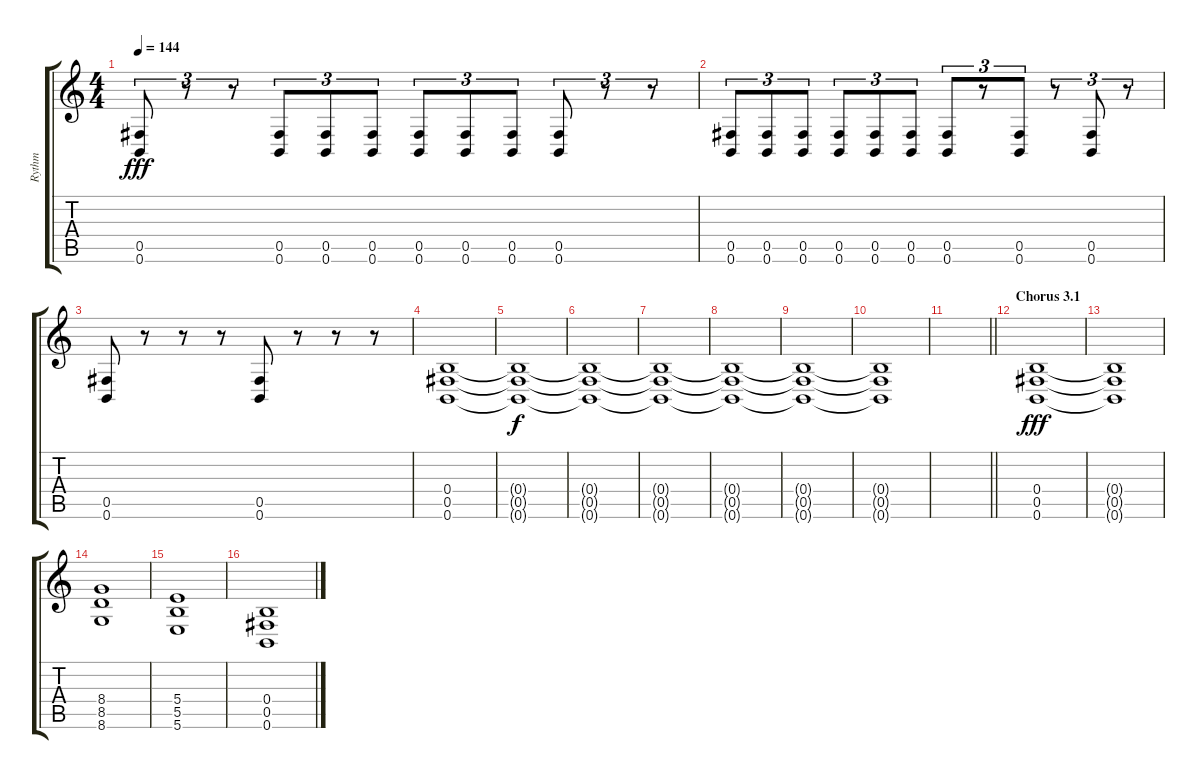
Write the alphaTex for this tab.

\track ("Rythm" "Rythm") {instrument distortionguitar}
\staff {score tabs}
\tuning (Db4 Ab3 E3 B2 Gb2 B1) {hide}
\ts (4 4)
\tempo 144
\clef g2
\ks c
(0.5 0.6).8{tu (3 2) dy fff} r.8{tu (3 2)} r.8{tu (3 2)} (0.5 0.6).8{tu (3 2)} (0.5 0.6).8{tu (3 2)} (0.5 0.6).8{tu (3 2)} (0.5 0.6).8{tu (3 2)} (0.5 0.6).8{tu (3 2)} (0.5 0.6).8{tu (3 2)} (0.5 0.6).8{tu (3 2)} r.8{tu (3 2)} r.8{tu (3 2)} |
(0.5 0.6).8{tu (3 2)} (0.5 0.6).8{tu (3 2)} (0.5 0.6).8{tu (3 2)} (0.5 0.6).8{tu (3 2)} (0.5 0.6).8{tu (3 2)} (0.5 0.6).8{tu (3 2)} (0.5 0.6).8{tu (3 2)} r.8{tu (3 2)} (0.5 0.6).8{tu (3 2)} r.8{tu (3 2)} (0.5 0.6).8{tu (3 2)} r.8{tu (3 2)} |
(0.5 0.6).8 r.8 r.8 r.8 (0.5 0.6).8 r.8 r.8 r.8 |
(0.4 0.5 0.6).1 |
(0.4{t} 0.5{t} 0.6{t}).1{dy f} |
(0.4{t} 0.5{t} 0.6{t}).1{volume 0} |
(0.4{t} 0.5{t} 0.6{t}).1 |
(0.4{t} 0.5{t} 0.6{t}).1 |
(0.4{t} 0.5{t} 0.6{t}).1 |
(0.4{t} 0.5{t} 0.6{t}).1 |
\barLineRight lightlight
|
\section ("" "Chorus 3.1")
(0.4 0.5 0.6).1{dy fff volume 13} |
(0.4{t} 0.5{t} 0.6{t}).1 |
(8.4 8.5 8.6).1 |
(5.4 5.5 5.6).1 |
(0.4 0.5 0.6).1
